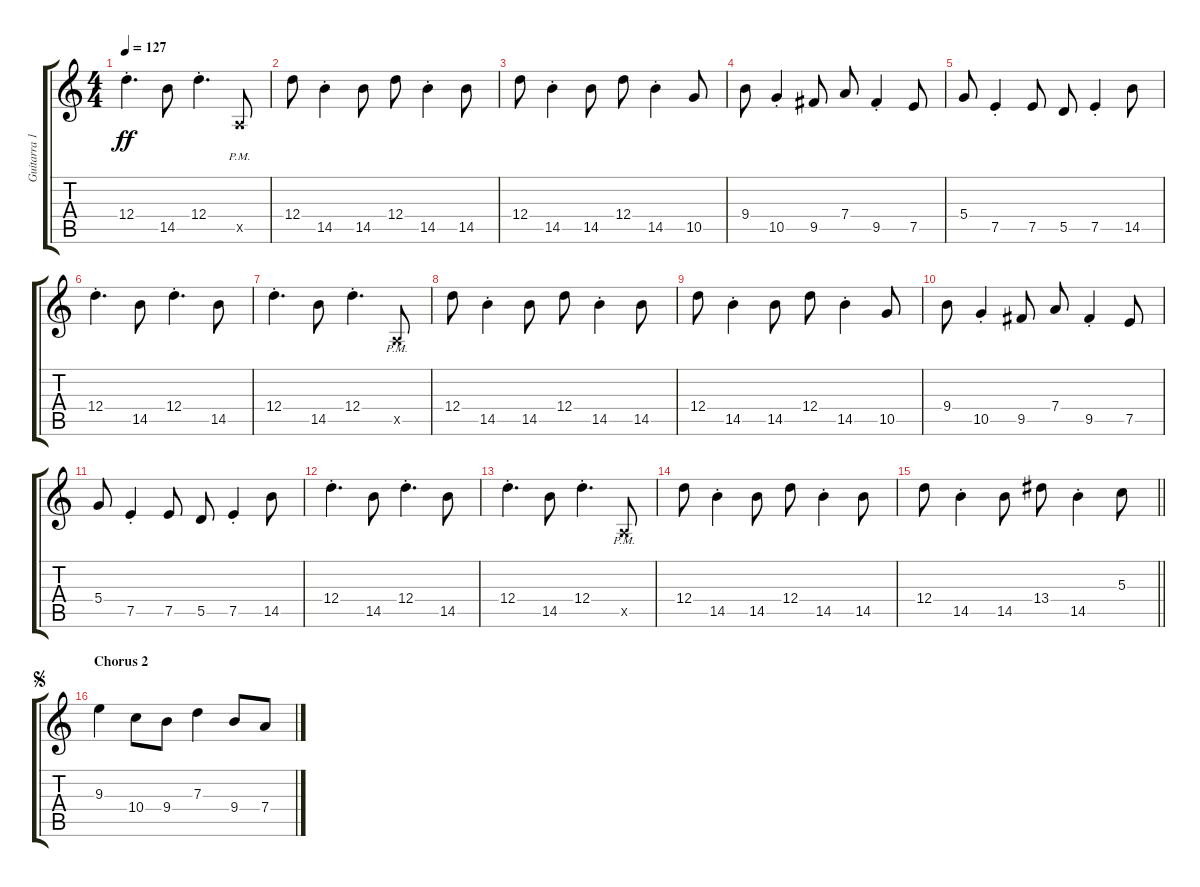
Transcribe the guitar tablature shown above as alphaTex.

\track ("Guitarra 1" "Guitarra 1") {instrument overdrivenguitar}
\staff {score tabs}
\tuning (E4 B3 G3 D3 A2 E2) {hide}
\ts (4 4)
\tempo 127
\clef g2
\ks c
12.4{st}.4{d dy ff} 14.5.8 12.4{st}.4{d} 0.5{pm x}.8 |
12.4.8 14.5{st}.4 14.5.8 12.4.8 14.5{st}.4 14.5.8 |
12.4.8 14.5{st}.4 14.5.8 12.4.8 14.5{st}.4 10.5.8 |
9.4.8 10.5{st}.4 9.5.8 7.4.8 9.5{st}.4 7.5.8 |
5.4.8 7.5{st}.4 7.5.8 5.5.8 7.5{st}.4 14.5.8 |
12.4{st}.4{d} 14.5.8 12.4{st}.4{d} 14.5.8 |
12.4{st}.4{d} 14.5.8 12.4{st}.4{d} 0.5{pm x}.8 |
12.4.8 14.5{st}.4 14.5.8 12.4.8 14.5{st}.4 14.5.8 |
12.4.8 14.5{st}.4 14.5.8 12.4.8 14.5{st}.4 10.5.8 |
9.4.8 10.5{st}.4 9.5.8 7.4.8 9.5{st}.4 7.5.8 |
5.4.8 7.5{st}.4 7.5.8 5.5.8 7.5{st}.4 14.5.8 |
12.4{st}.4{d} 14.5.8 12.4{st}.4{d} 14.5.8 |
12.4{st}.4{d} 14.5.8 12.4{st}.4{d} 0.5{pm x}.8 |
12.4.8 14.5{st}.4 14.5.8 12.4.8 14.5{st}.4 14.5.8 |
\barLineRight lightlight
12.4.8 14.5{st}.4 14.5.8 13.4.8 14.5{st}.4 5.3.8 |
\section ("" "Chorus 2")
\jump segno
9.3.4 10.4.8 9.4.8 7.3.4 9.4.8 7.4.8
